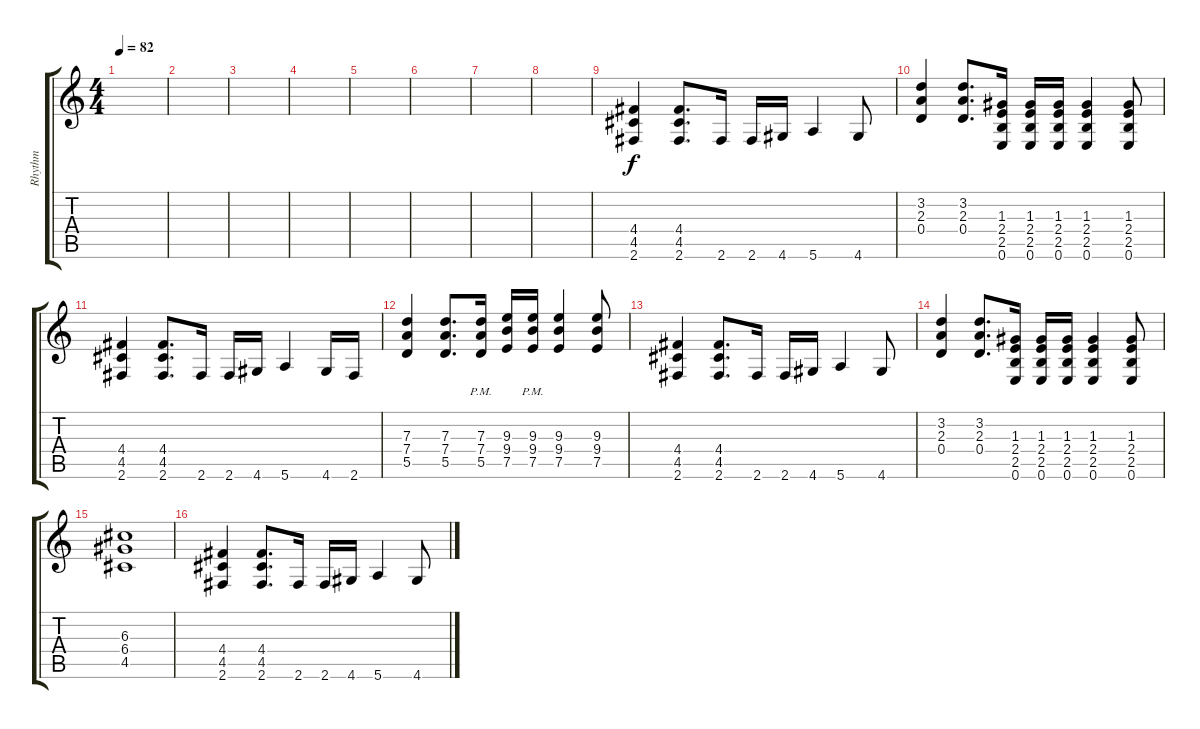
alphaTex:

\track ("Rhythm" "Rhythm") {instrument overdrivenguitar}
\staff {score tabs}
\tuning (E4 B3 G3 D3 A2 E2) {hide}
\ts (4 4)
\tempo 82
\clef g2
\ks c
|
|
|
|
|
|
|
|
(4.4 4.5 2.6).4 (4.4 4.5 2.6).8{d} 2.6.16 2.6.16 4.6.16 5.6.4 4.6.8 |
(3.2 2.3 0.4).4 (3.2 2.3 0.4).8{d} (1.3 2.4 2.5 0.6).16 (1.3 2.4 2.5 0.6).16 (1.3 2.4 2.5 0.6).16 (1.3 2.4 2.5 0.6).4 (1.3 2.4 2.5 0.6).8 |
(4.4 4.5 2.6).4 (4.4 4.5 2.6).8{d} 2.6.16 2.6.16 4.6.16 5.6.4 4.6.16 2.6.16 |
(7.3 7.4 5.5).4 (7.3 7.4 5.5).8{d} (7.3{pm} 7.4{pm} 5.5{pm}).16 (9.3 9.4 7.5).16 (9.3{pm} 9.4{pm} 7.5{pm}).16 (9.3 9.4 7.5).4 (9.3 9.4 7.5).8 |
(4.4 4.5 2.6).4 (4.4 4.5 2.6).8{d} 2.6.16 2.6.16 4.6.16 5.6.4 4.6.8 |
(3.2 2.3 0.4).4 (3.2 2.3 0.4).8{d} (1.3 2.4 2.5 0.6).16 (1.3 2.4 2.5 0.6).16 (1.3 2.4 2.5 0.6).16 (1.3 2.4 2.5 0.6).4 (1.3 2.4 2.5 0.6).8 |
(6.3 6.4 4.5).1 |
(4.4 4.5 2.6).4 (4.4 4.5 2.6).8{d} 2.6.16 2.6.16 4.6.16 5.6.4 4.6.8
